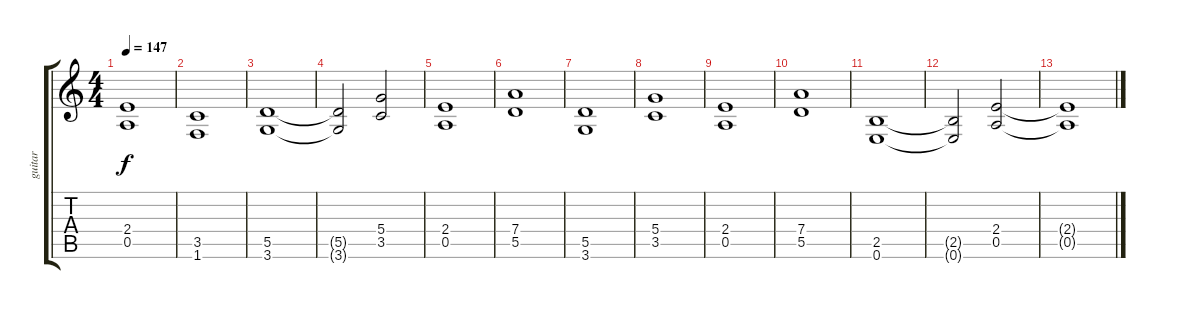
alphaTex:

\track ("guitar" "guitar") {instrument distortionguitar}
\staff {score tabs}
\tuning (E4 B3 G3 D3 A2 E2) {hide}
\ts (4 4)
\tempo 147
\clef g2
\ks c
(2.4 0.5).1{dy f} |
(3.5 1.6).1 |
(5.5 3.6).1 |
(5.5{t} 3.6{t}).2 (5.4 3.5).2 |
(2.4 0.5).1 |
(7.4 5.5).1 |
(5.5 3.6).1 |
(5.4 3.5).1 |
(2.4 0.5).1 |
(7.4 5.5).1 |
(2.5 0.6).1 |
(2.5{t} 0.6{t}).2 (2.4 0.5).2 |
(2.4{t} 0.5{t}).1
